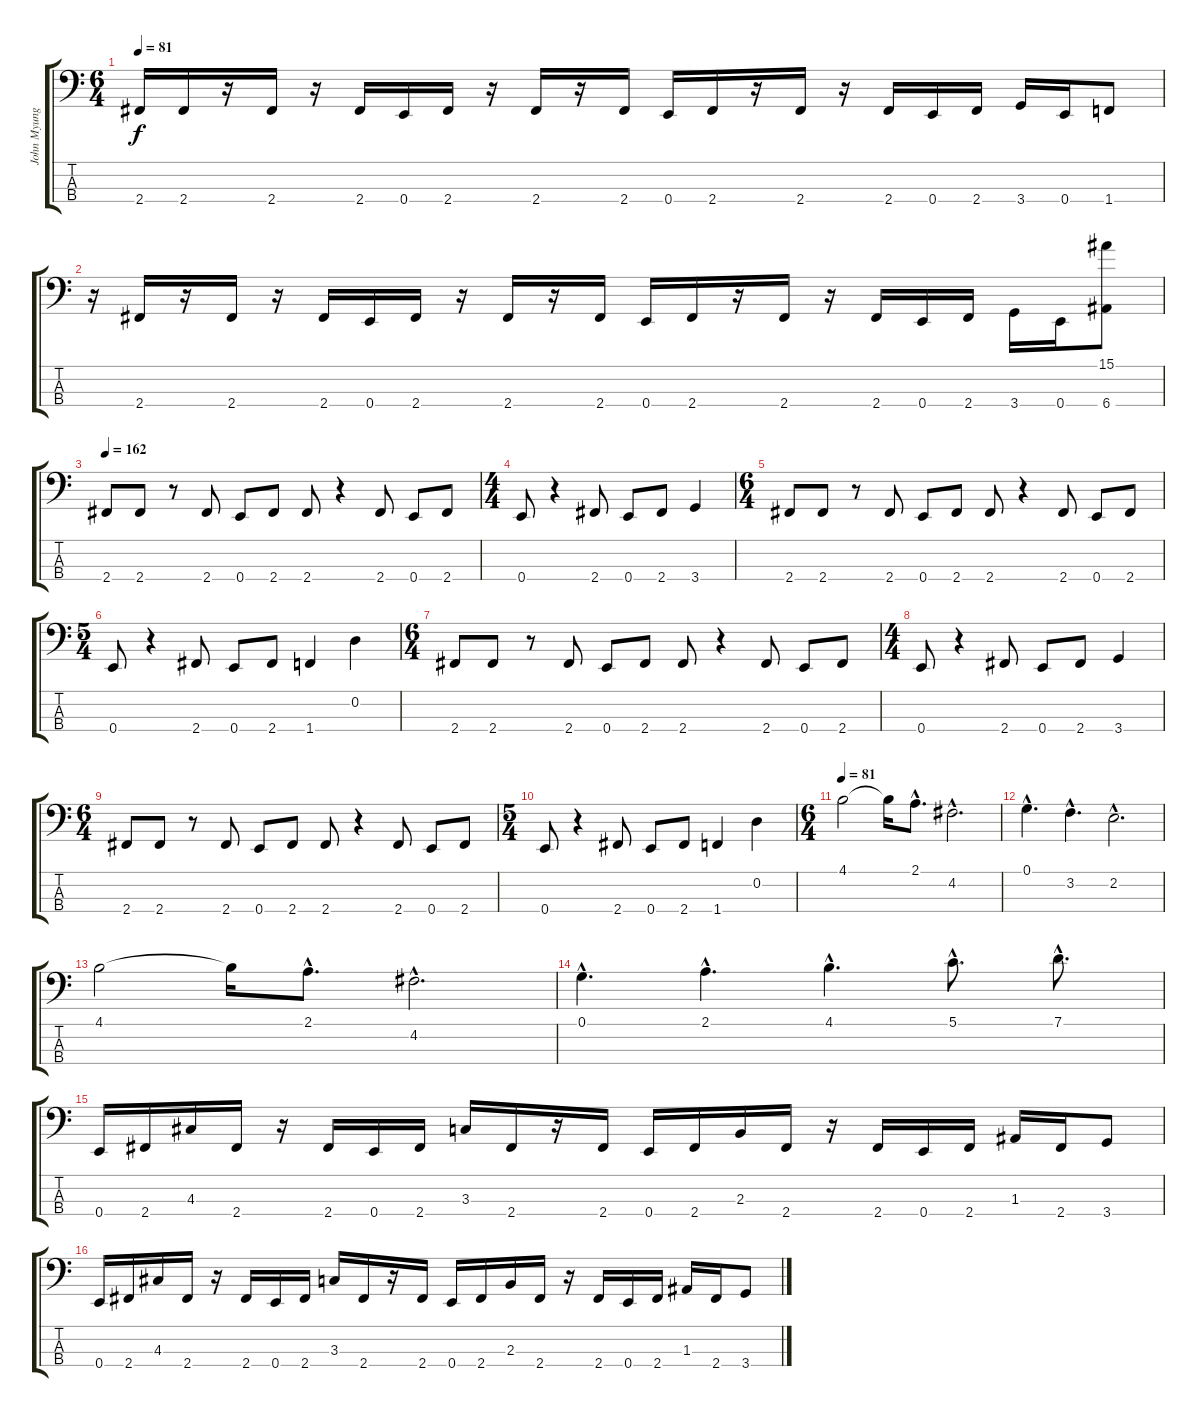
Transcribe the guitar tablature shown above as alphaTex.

\track ("John Myung" "John Myung") {instrument electricbassfinger}
\staff {score tabs}
\tuning (G2 D2 A1 E1) {hide}
\ts (6 4)
\tempo 81
\clef f4
\ks c
2.4.16{dy f} 2.4.16 r.16 2.4.16 r.16 2.4.16 0.4.16 2.4.16 r.16 2.4.16 r.16 2.4.16 0.4.16 2.4.16 r.16 2.4.16 r.16 2.4.16 0.4.16 2.4.16 3.4.16 0.4.16 1.4.8 |
r.16 2.4.16 r.16 2.4.16 r.16 2.4.16 0.4.16 2.4.16 r.16 2.4.16 r.16 2.4.16 0.4.16 2.4.16 r.16 2.4.16 r.16 2.4.16 0.4.16 2.4.16 3.4.16 0.4.16 (15.1 6.4).8 |
\tempo 162
2.4.8 2.4.8 r.8 2.4.8 0.4.8 2.4.8 2.4.8 r.4 2.4.8 0.4.8 2.4.8 |
\ts (4 4)
0.4.8 r.4 2.4.8 0.4.8 2.4.8 3.4.4 |
\ts (6 4)
2.4.8 2.4.8 r.8 2.4.8 0.4.8 2.4.8 2.4.8 r.4 2.4.8 0.4.8 2.4.8 |
\ts (5 4)
0.4.8 r.4 2.4.8 0.4.8 2.4.8 1.4.4 0.2.4 |
\ts (6 4)
2.4.8 2.4.8 r.8 2.4.8 0.4.8 2.4.8 2.4.8 r.4 2.4.8 0.4.8 2.4.8 |
\ts (4 4)
0.4.8 r.4 2.4.8 0.4.8 2.4.8 3.4.4 |
\ts (6 4)
2.4.8 2.4.8 r.8 2.4.8 0.4.8 2.4.8 2.4.8 r.4 2.4.8 0.4.8 2.4.8 |
\ts (5 4)
0.4.8 r.4 2.4.8 0.4.8 2.4.8 1.4.4 0.2.4 |
\ts (6 4)
\tempo 81
4.1.2 4.1{t}.16 2.1{hac}.8{d} 4.2{hac}.2{d} |
0.1{hac}.4{d} 3.2{hac}.4{d} 2.2{hac}.2{d} |
4.1.2 4.1{t}.16 2.1{hac}.8{d} 4.2{hac}.2{d} |
0.1{hac}.4{d} 2.1{hac}.4{d} 4.1{hac}.4{d} 5.1{hac}.8{d} 7.1{hac}.8{d} |
0.4.16 2.4.16 4.3.16 2.4.16 r.16 2.4.16 0.4.16 2.4.16 3.3.16 2.4.16 r.16 2.4.16 0.4.16 2.4.16 2.3.16 2.4.16 r.16 2.4.16 0.4.16 2.4.16 1.3.16 2.4.16 3.4.8 |
0.4.16 2.4.16 4.3.16 2.4.16 r.16 2.4.16 0.4.16 2.4.16 3.3.16 2.4.16 r.16 2.4.16 0.4.16 2.4.16 2.3.16 2.4.16 r.16 2.4.16 0.4.16 2.4.16 1.3.16 2.4.16 3.4.8
